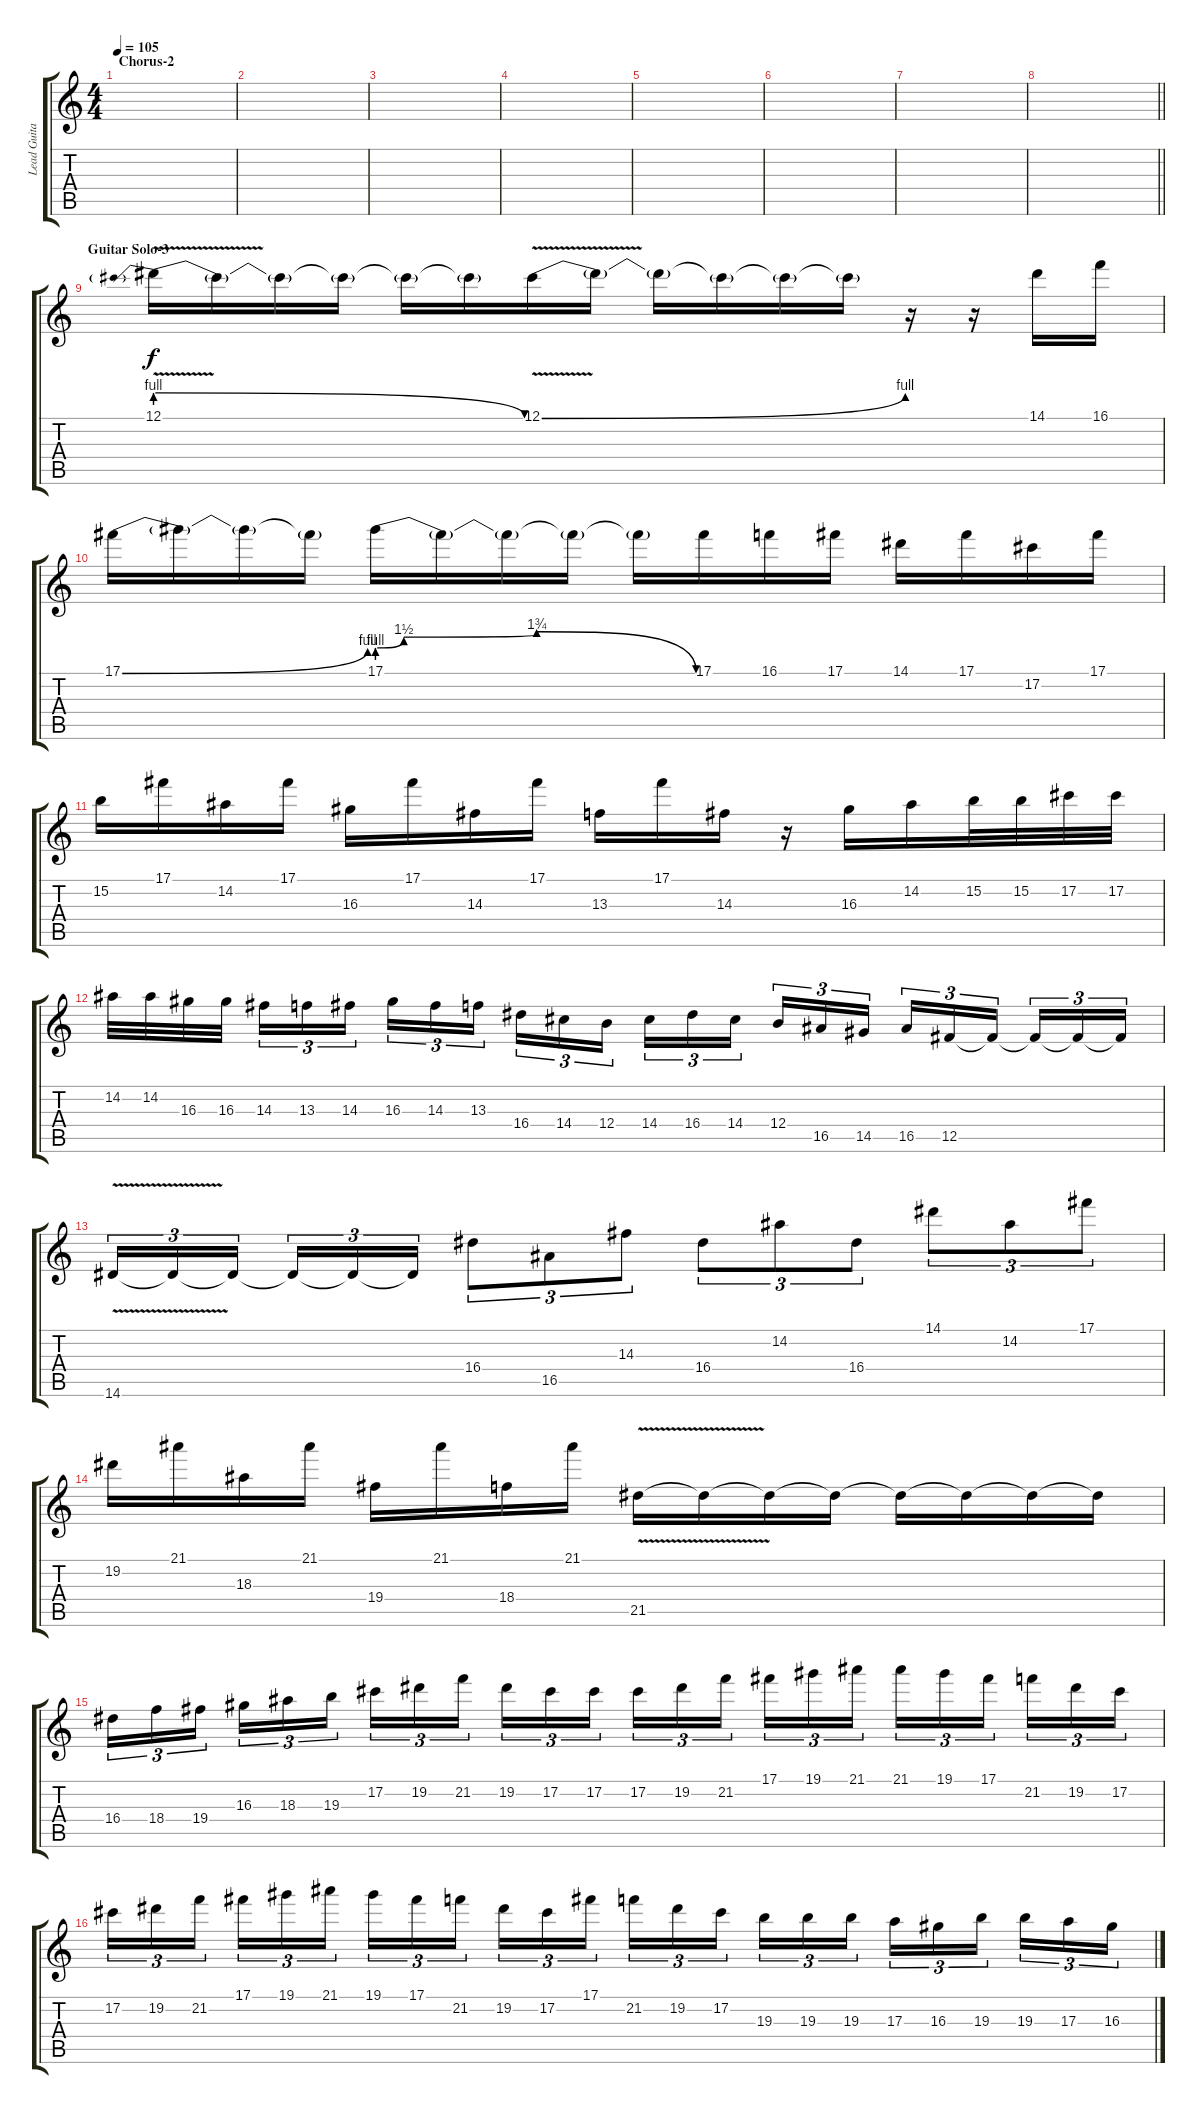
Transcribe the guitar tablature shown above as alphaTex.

\track ("Lead Guitar- Kamal" "Lead Guita") {instrument distortionguitar}
\staff {score tabs}
\tuning (Db4 Ab3 E3 B2 Gb2 Db2) {hide}
\ts (4 4)
\section ("" "Chorus-2")
\tempo 105
\clef g2
\ks c
|
|
|
|
|
|
|
\barLineRight lightlight
|
\section ("" "Guitar Solo-3")
12.1{be (prebendrelease 0 4 60 0) v}.16 12.1{t}.16 12.1{t}.16 12.1{t}.16 12.1{t}.16 12.1{t}.16 12.1{be (bend 0 0 60 4) v}.16 12.1{t}.16 12.1{t}.16 12.1{t}.16 12.1{t}.16 12.1{t}.16 r.16 r.16 14.1.16 16.1.16 |
17.1{be (bend 0 0 60 4)}.16 17.1{t}.16 17.1{t}.16 17.1{t}.16 17.1{be (custom 0 4 5 6 30 7 60 0)}.16 17.1{t}.16 17.1{t}.16 17.1{t}.16 17.1{t}.16 17.1.16 16.1.16 17.1.16 14.1.16 17.1.16 17.2.16 17.1.16 |
15.2.16 17.1.16 14.2.16 17.1.16 16.3.16 17.1.16 14.3.16 17.1.16 13.3.16 17.1.16 14.3.16 r.16 16.3.16 14.2.16 15.2.32 15.2.32 17.2.32 17.2.32 |
14.2.32 14.2.32 16.3.32 16.3.32 14.3.16{tu (3 2)} 13.3.16{tu (3 2)} 14.3.16{tu (3 2)} 16.3.16{tu (3 2)} 14.3.16{tu (3 2)} 13.3.16{tu (3 2)} 16.4.16{tu (3 2)} 14.4.16{tu (3 2)} 12.4.16{tu (3 2)} 14.4.16{tu (3 2)} 16.4.16{tu (3 2)} 14.4.16{tu (3 2)} 12.4.16{tu (3 2)} 16.5.16{tu (3 2)} 14.5.16{tu (3 2)} 16.5.16{tu (3 2)} 12.5.16{tu (3 2)} 12.5{t}.16{tu (3 2)} 12.5{t}.16{tu (3 2)} 12.5{t}.16{tu (3 2)} 12.5{t}.16{tu (3 2)} |
14.6{v}.16{tu (3 2)} 14.6{t}.16{tu (3 2)} 14.6{t}.16{tu (3 2)} 14.6{t}.16{tu (3 2)} 14.6{t}.16{tu (3 2)} 14.6{t}.16{tu (3 2)} 16.4.8{tu (3 2)} 16.5.8{tu (3 2)} 14.3.8{tu (3 2)} 16.4.8{tu (3 2)} 14.2.8{tu (3 2)} 16.4.8{tu (3 2)} 14.1.8{tu (3 2)} 14.2.8{tu (3 2)} 17.1.8{tu (3 2)} |
19.2.16 21.1.16 18.3.16 21.1.16 19.4.16 21.1.16 18.4.16 21.1.16 21.5{v}.16 21.5{t}.16 21.5{t}.16 21.5{t}.16 21.5{t}.16 21.5{t}.16 21.5{t}.16 21.5{t}.16 |
16.4.16{tu (3 2)} 18.4.16{tu (3 2)} 19.4.16{tu (3 2)} 16.3.16{tu (3 2)} 18.3.16{tu (3 2)} 19.3.16{tu (3 2)} 17.2.16{tu (3 2)} 19.2.16{tu (3 2)} 21.2.16{tu (3 2)} 19.2.16{tu (3 2)} 17.2.16{tu (3 2)} 17.2.16{tu (3 2)} 17.2.16{tu (3 2)} 19.2.16{tu (3 2)} 21.2.16{tu (3 2)} 17.1.16{tu (3 2)} 19.1.16{tu (3 2)} 21.1.16{tu (3 2)} 21.1.16{tu (3 2)} 19.1.16{tu (3 2)} 17.1.16{tu (3 2)} 21.2.16{tu (3 2)} 19.2.16{tu (3 2)} 17.2.16{tu (3 2)} |
17.2.16{tu (3 2)} 19.2.16{tu (3 2)} 21.2.16{tu (3 2)} 17.1.16{tu (3 2)} 19.1.16{tu (3 2)} 21.1.16{tu (3 2)} 19.1.16{tu (3 2)} 17.1.16{tu (3 2)} 21.2.16{tu (3 2)} 19.2.16{tu (3 2)} 17.2.16{tu (3 2)} 17.1.16{tu (3 2)} 21.2.16{tu (3 2)} 19.2.16{tu (3 2)} 17.2.16{tu (3 2)} 19.3.16{tu (3 2)} 19.3.16{tu (3 2)} 19.3.16{tu (3 2)} 17.3.16{tu (3 2)} 16.3.16{tu (3 2)} 19.3.16{tu (3 2)} 19.3.16{tu (3 2)} 17.3.16{tu (3 2)} 16.3.16{tu (3 2)}
